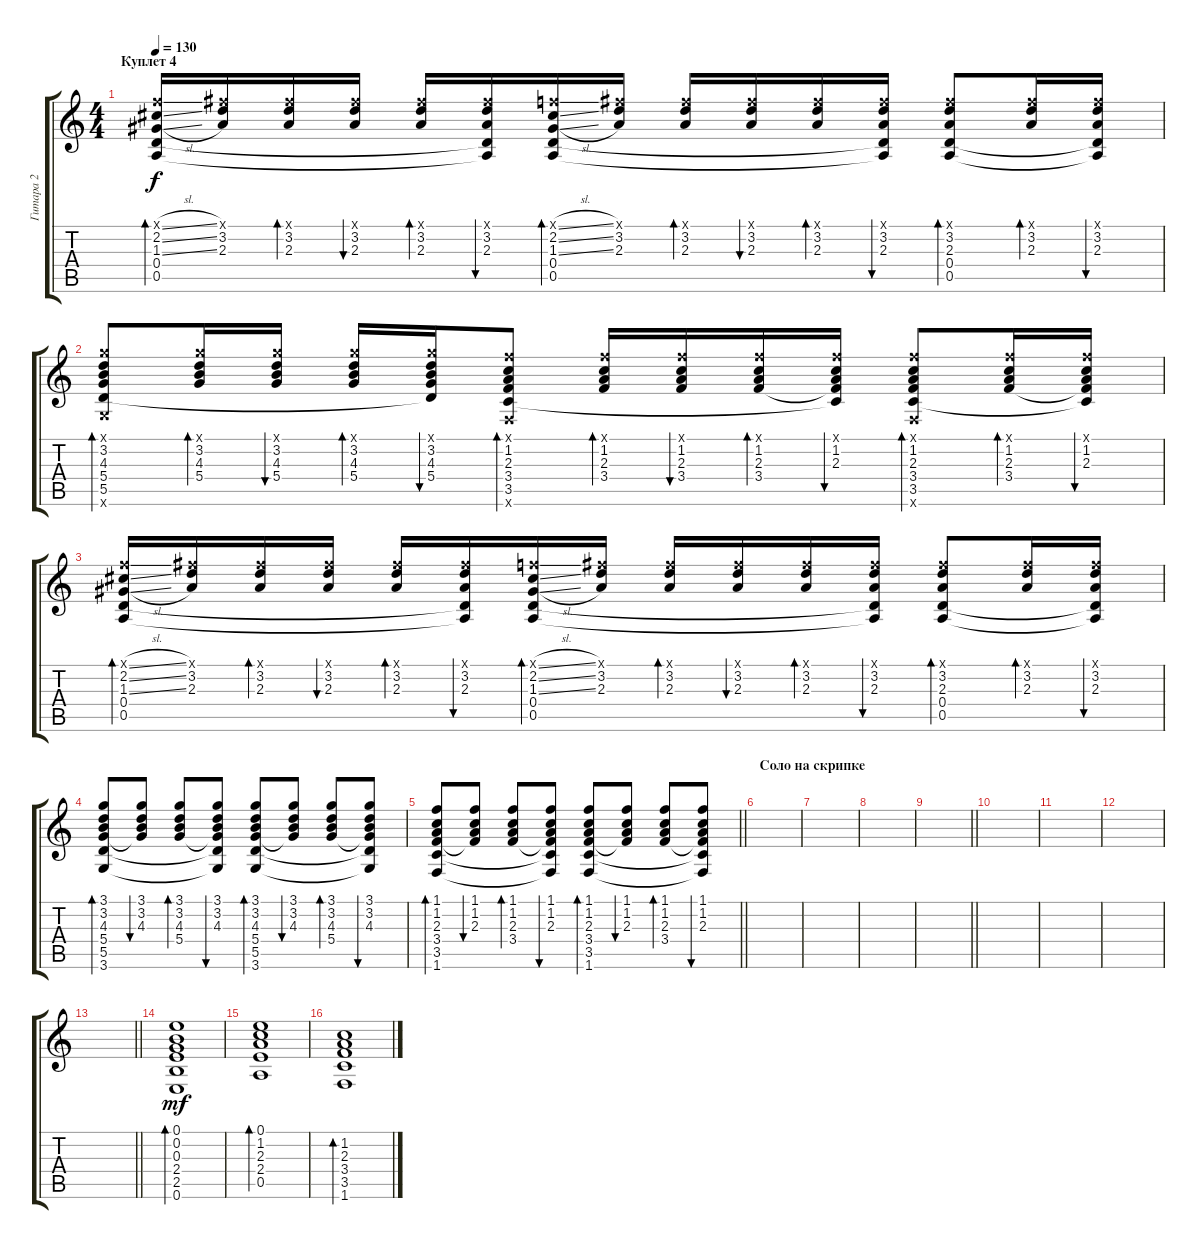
\track ("Гитара 2" "Гитара 2") {instrument acousticguitarsteel}
\staff {score tabs}
\tuning (E4 B3 G3 D3 A2 E2) {hide}
\ts (4 4)
\section ("" "Куплет 4")
\tempo 130
\clef g2
\ks c
(1.1{sl x} 2.2{sl} 1.3{sl} 0.4 0.5).16{bd 60 dy f} (2.1{x} 3.2 2.3).16 (2.1{x} 3.2 2.3).16{bd 60} (2.1{x} 3.2 2.3).16{bu 60} (2.1{x} 3.2 2.3).16{bd 60} (2.1{x} 3.2 2.3 0.4{t} 0.5{t}).16{bu 60} (1.1{sl x} 2.2{sl} 1.3{sl} 0.4 0.5).16{bd 60} (2.1{x} 3.2 2.3).16 (2.1{x} 3.2 2.3).16{bd 60} (2.1{x} 3.2 2.3).16{bu 60} (2.1{x} 3.2 2.3).16{bd 60} (2.1{x} 3.2 2.3 0.4{t} 0.5{t}).16{bu 60} (2.1{x} 3.2 2.3 0.4 0.5).8{bd 60} (2.1{x} 3.2 2.3).16{bd 60} (2.1{x} 3.2 2.3 0.4{t} 0.5{t}).16{bu 60} |
(3.1{x} 3.2 4.3 5.4 5.5 3.6{x}).8{bd 60} (3.1{x} 3.2 4.3 5.4).16{bd 60} (3.1{x} 3.2 4.3 5.4).16{bu 60} (3.1{x} 3.2 4.3 5.4).16{bd 60} (3.1{x} 3.2 4.3 5.4 5.5{t}).16{bu 60} (1.1{x} 1.2 2.3 3.4 3.5 1.6{x}).8{bd 60} (1.1{x} 1.2 2.3 3.4).16{bd 60} (1.1{x} 1.2 2.3 3.4).16{bu 60} (1.1{x} 1.2 2.3 3.4).16{bd 60} (1.1{x} 1.2 2.3 3.4{t} 3.5{t}).16{bu 60} (1.1{x} 1.2 2.3 3.4 3.5 1.6{x}).8{bd 60} (1.1{x} 1.2 2.3 3.4).16{bd 60} (1.1{x} 1.2 2.3 3.4{t} 3.5{t}).16{bu 60} |
(1.1{sl x} 2.2{sl} 1.3{sl} 0.4 0.5).16{bd 60} (2.1{x} 3.2 2.3).16 (2.1{x} 3.2 2.3).16{bd 60} (2.1{x} 3.2 2.3).16{bu 60} (2.1{x} 3.2 2.3).16{bd 60} (2.1{x} 3.2 2.3 0.4{t} 0.5{t}).16{bu 60} (1.1{sl x} 2.2{sl} 1.3{sl} 0.4 0.5).16{bd 60} (2.1{x} 3.2 2.3).16 (2.1{x} 3.2 2.3).16{bd 60} (2.1{x} 3.2 2.3).16{bu 60} (2.1{x} 3.2 2.3).16{bd 60} (2.1{x} 3.2 2.3 0.4{t} 0.5{t}).16{bu 60} (2.1{x} 3.2 2.3 0.4 0.5).8{bd 60} (2.1{x} 3.2 2.3).16{bd 60} (2.1{x} 3.2 2.3 0.4{t} 0.5{t}).16{bu 60} |
(3.1 3.2 4.3 5.4 5.5 3.6).8{bd 60} (3.1 3.2 4.3 5.4{t}).8{bu 60} (3.1 3.2 4.3 5.4).8{bd 60} (3.1 3.2 4.3 5.4{t} 5.5{t} 3.6{t}).8{bu 60} (3.1 3.2 4.3 5.4 5.5 3.6).8{bd 60} (3.1 3.2 4.3 5.4{t}).8{bu 60} (3.1 3.2 4.3 5.4).8{bd 60} (3.1 3.2 4.3 5.4{t} 5.5{t} 3.6{t}).8{bu 60} |
\barLineRight lightlight
(1.1 1.2 2.3 3.4 3.5 1.6).8{bd 60} (1.1 1.2 2.3 3.4{t}).8{bu 60} (1.1 1.2 2.3 3.4).8{bd 60} (1.1 1.2 2.3 3.4{t} 3.5{t} 1.6{t}).8{bu 60} (1.1 1.2 2.3 3.4 3.5 1.6).8{bd 60} (1.1 1.2 2.3 3.4{t}).8{bu 60} (1.1 1.2 2.3 3.4).8{bd 60} (1.1 1.2 2.3 3.4{t} 3.5{t} 1.6{t}).8{bu 60} |
\section ("" "Соло на скрипке")
|
|
|
\barLineRight lightlight
|
|
|
|
\barLineRight lightlight
|
(0.1 0.2 0.3 2.4 2.5 0.6).1{bd 240 dy mf} |
(0.1 1.2 2.3 2.4 0.5).1{bd 240} |
(1.2 2.3 3.4 3.5 1.6).1{bd 240}
